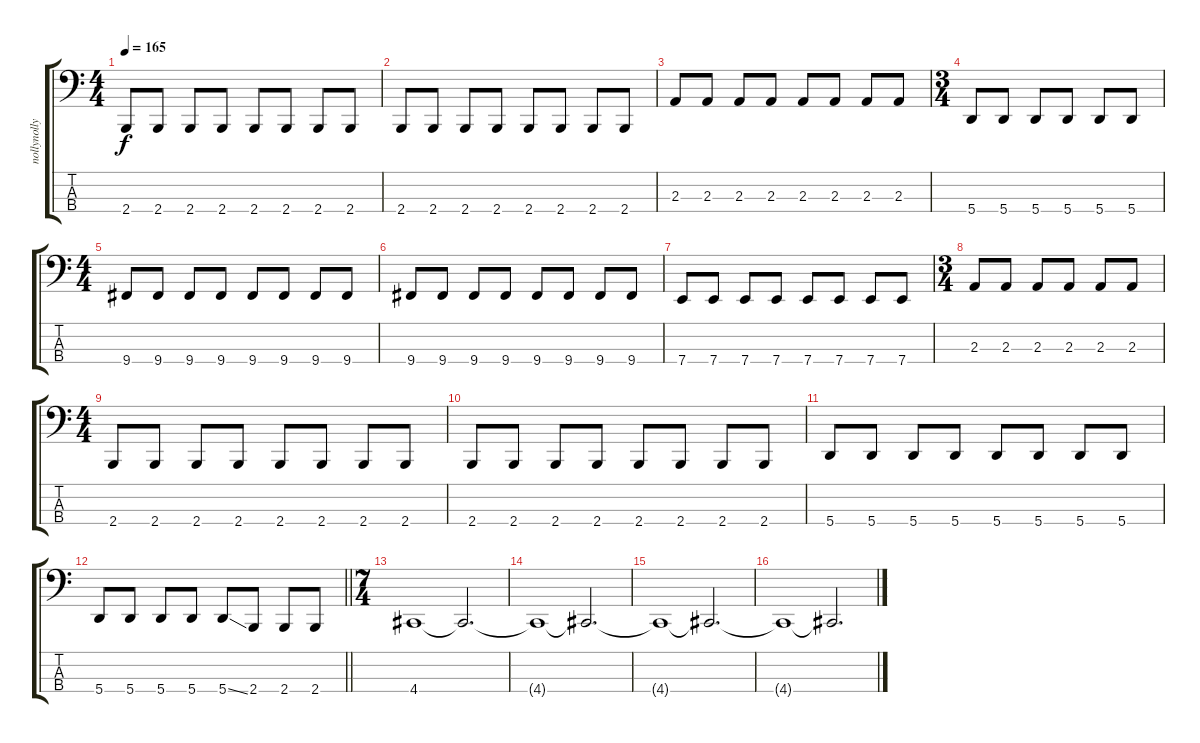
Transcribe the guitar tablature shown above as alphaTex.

\track ("nollynollynollynollynollynolly" "nollynolly") {instrument electricbasspick}
\staff {score tabs}
\tuning (F2 C2 G1 A0) {hide}
\ts (4 4)
\tempo 165
\clef f4
\ks c
2.4.8{dy f} 2.4.8 2.4.8 2.4.8 2.4.8 2.4.8 2.4.8 2.4.8 |
2.4.8 2.4.8 2.4.8 2.4.8 2.4.8 2.4.8 2.4.8 2.4.8 |
2.3.8 2.3.8 2.3.8 2.3.8 2.3.8 2.3.8 2.3.8 2.3.8 |
\ts (3 4)
5.4.8 5.4.8 5.4.8 5.4.8 5.4.8 5.4.8 |
\ts (4 4)
9.4.8 9.4.8 9.4.8 9.4.8 9.4.8 9.4.8 9.4.8 9.4.8 |
9.4.8 9.4.8 9.4.8 9.4.8 9.4.8 9.4.8 9.4.8 9.4.8 |
7.4.8 7.4.8 7.4.8 7.4.8 7.4.8 7.4.8 7.4.8 7.4.8 |
\ts (3 4)
2.3.8 2.3.8 2.3.8 2.3.8 2.3.8 2.3.8 |
\ts (4 4)
2.4.8 2.4.8 2.4.8 2.4.8 2.4.8 2.4.8 2.4.8 2.4.8 |
2.4.8 2.4.8 2.4.8 2.4.8 2.4.8 2.4.8 2.4.8 2.4.8 |
5.4.8 5.4.8 5.4.8 5.4.8 5.4.8 5.4.8 5.4.8 5.4.8 |
\barLineRight lightlight
5.4.8 5.4.8 5.4.8 5.4.8 5.4{ss}.8 2.4.8 2.4.8 2.4.8 |
\ts (7 4)
\section ("" "")
4.4.1{volume 8} 4.4{t}.2{d} |
4.4{t}.1 4.4{t}.2{d} |
4.4{t}.1{volume 0} 4.4{t}.2{d} |
4.4{t}.1 4.4{t}.2{d}
